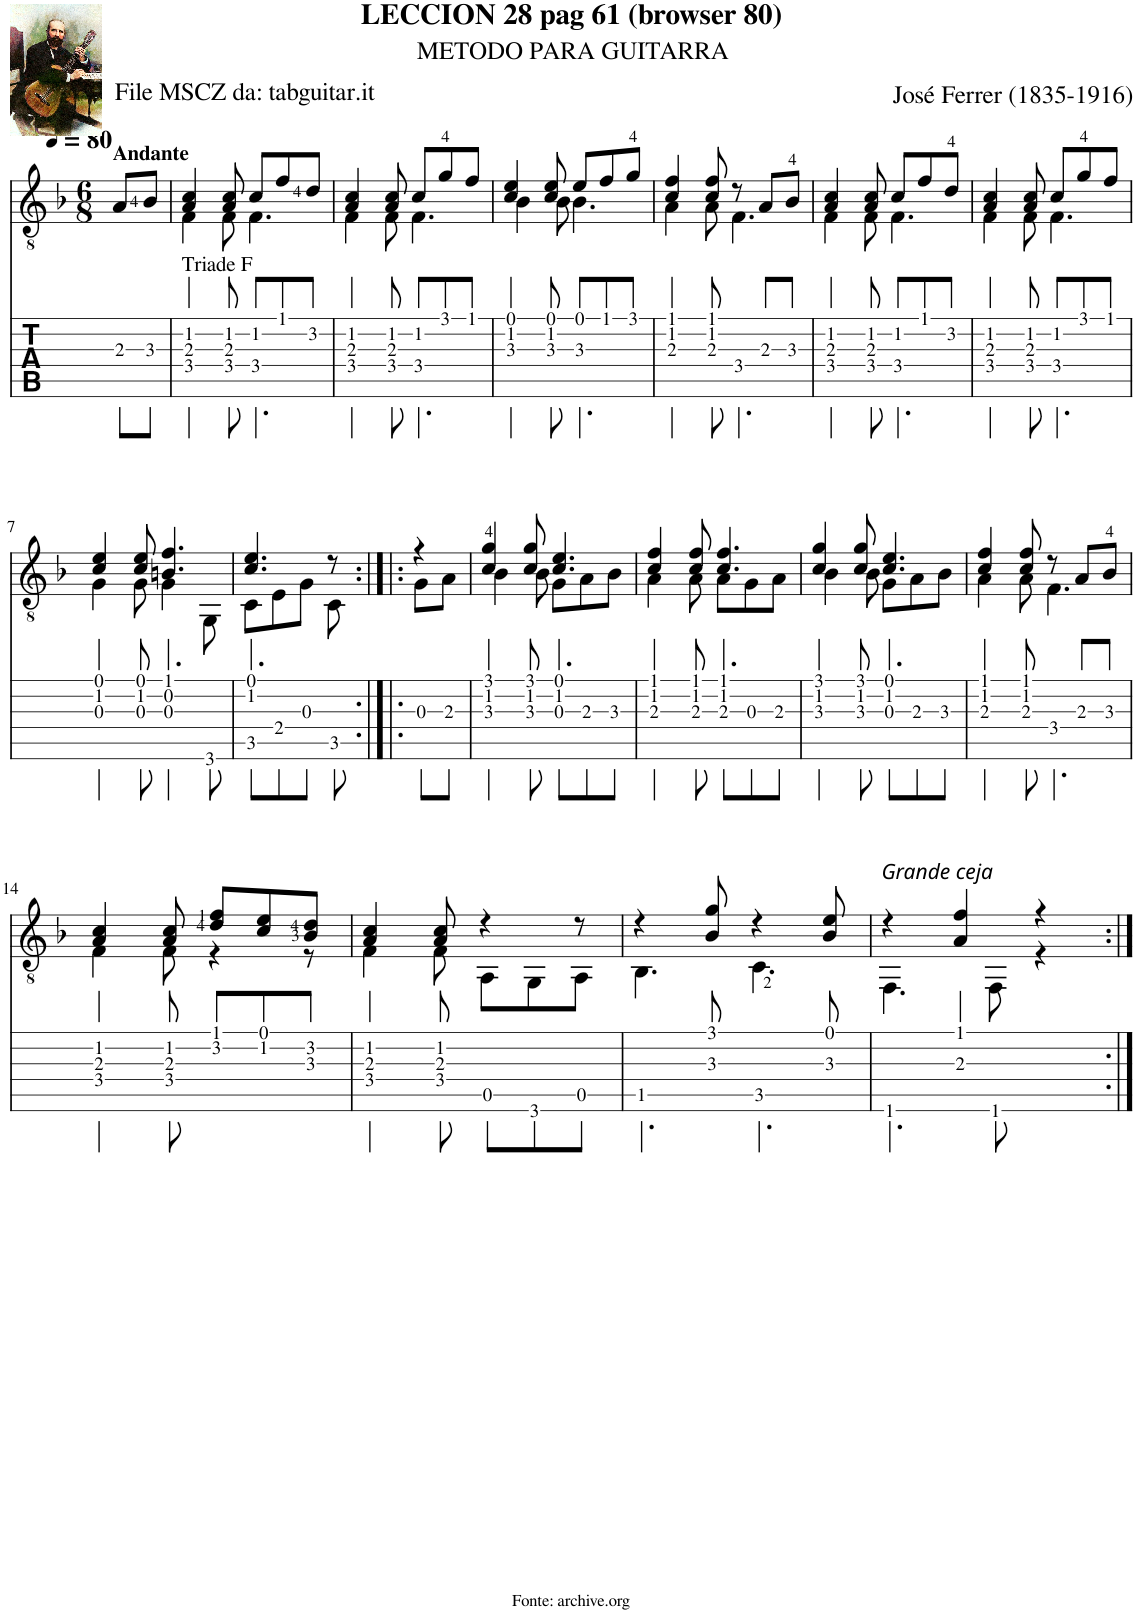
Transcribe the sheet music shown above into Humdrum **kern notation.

**kern	**kern
*part2	*part1
*staff2	*staff1
*I"Chitarra classica (Intavolatura)	*I"Classical Guitar
*stria6	*
*	*clefGv2
*k[b-]	*k[b-]
*M6/8	*M6/8
*MM80	*MM80
=	=
!	!LO:TX:a:B:t=Andante
8A\L	8A/L
8B-\J	8B-/J
=1	=1
*^	*^
!LO:TX:a:t=Triade F	!	!	!
4A/ 4c/	4F\	4A/ 4c/	4F\
8A/ 8c/	8F\	8A/ 8c/	8F\
8c/L	4.F\	8c/L	4.F\
8f/	.	8f/	.
8d/J	.	8d/J	.
=2	=2	=2	=2
4A/ 4c/	4F\	4A/ 4c/	4F\
8A/ 8c/	8F\	8A/ 8c/	8F\
8c/L	4.F\	8c/L	4.F\
8g/	.	8g/	.
8f/J	.	8f/J	.
=3	=3	=3	=3
4c/ 4e/	4B-\	4c/ 4e/	4B-\
8c/ 8e/	8B-\	8c/ 8e/	8B-\
8e/L	4.B-\	8e/L	4.B-\
8f/	.	8f/	.
8g/J	.	8g/J	.
=4	=4	=4	=4
4c/ 4f/	4A\	4c/ 4f/	4A\
8c/ 8f/	8A\	8c/ 8f/	8A\
8r	4.F\	8r	4.F\
8A/L	.	8A/L	.
8B-/J	.	8B-/J	.
=5	=5	=5	=5
4A/ 4c/	4F\	4A/ 4c/	4F\
8A/ 8c/	8F\	8A/ 8c/	8F\
8c/L	4.F\	8c/L	4.F\
8f/	.	8f/	.
8d/J	.	8d/J	.
=6	=6	=6	=6
4A/ 4c/	4F\	4A/ 4c/	4F\
8A/ 8c/	8F\	8A/ 8c/	8F\
8c/L	4.F\	8c/L	4.F\
8g/	.	8g/	.
8f/J	.	8f/J	.
!!LO:LB:g=z	!!
=7	=7	=7	=7
4c/ 4e/	4G\	4c/ 4e/	4G\
8c/ 8e/	8G\	8c/ 8e/	8G\
4.Bn/ 4.f/	4G\	4.Bn/ 4.f/	4G\
.	8GG\	.	8GG\
=8	=8	=8	=8
4.c/ 4.e/	8C\L	4.c/ 4.e/	8C\L
.	8E\	.	8E\
.	8G\J	.	8G\J
8r	8C\	8r	8C\
=9:|!|:	=9:|!|:	=9:|!|:	=9:|!|:
4r	8G\L	4r	8G\L
.	8A\J	.	8A\J
=10	=10	=10	=10
4c/ 4g/	4B-\	4c/ 4g/	4B-\
8c/ 8g/	8B-\	8c/ 8g/	8B-\
4.c/ 4.e/	8G\L	4.c/ 4.e/	8G\L
.	8A\	.	8A\
.	8B-\J	.	8B-\J
=11	=11	=11	=11
4c/ 4f/	4A\	4c/ 4f/	4A\
8c/ 8f/	8A\	8c/ 8f/	8A\
4.c/ 4.f/	8A\L	4.c/ 4.f/	8A\L
.	8G\	.	8G\
.	8A\J	.	8A\J
=12	=12	=12	=12
4c/ 4g/	4B-\	4c/ 4g/	4B-\
8c/ 8g/	8B-\	8c/ 8g/	8B-\
4.c/ 4.e/	8G\L	4.c/ 4.e/	8G\L
.	8A\	.	8A\
.	8B-\J	.	8B-\J
=13	=13	=13	=13
4c/ 4f/	4A\	4c/ 4f/	4A\
8c/ 8f/	8A\	8c/ 8f/	8A\
8r	4.F\	8r	4.F\
8A/L	.	8A/L	.
8B-/J	.	8B-/J	.
!!LO:LB:g=z	!!
=14	=14	=14	=14
4A/ 4c/	4F\	4A/ 4c/	4F\
8A/ 8c/	8F\	8A/ 8c/	8F\
8d/ 8f/L	4r	8d/ 8f/L	4r
8c/ 8e/	.	8c/ 8e/	.
8B-/ 8d/J	8r	8B-/ 8d/J	8r
=15	=15	=15	=15
4A/ 4c/	4F\	4A/ 4c/	4F\
8A/ 8c/	8F\	8A/ 8c/	8F\
4r	8AA\L	4r	8AA\L
.	8GG\	.	8GG\
8r	8AA\J	8r	8AA\J
=16	=16	=16	=16
4r	4.BB-\	4r	4.BB-\
8B-/ 8g/	.	8B-/ 8g/	.
4r	4.C\	4r	4.C\
8B-/ 8e/	.	8B-/ 8e/	.
=17	=17	=17	=17
!	!	!LO:TX:a:i:t=Grande ceja	!
4r	4.FF\	4r	4.FF\
4A/ 4f/	.	4A/ 4f/	.
.	8FF\	.	8FF\
4r	4r	4r	4r
*v	*v	*	*
*	*v	*v
=:|!	=:|!
*-	*-
